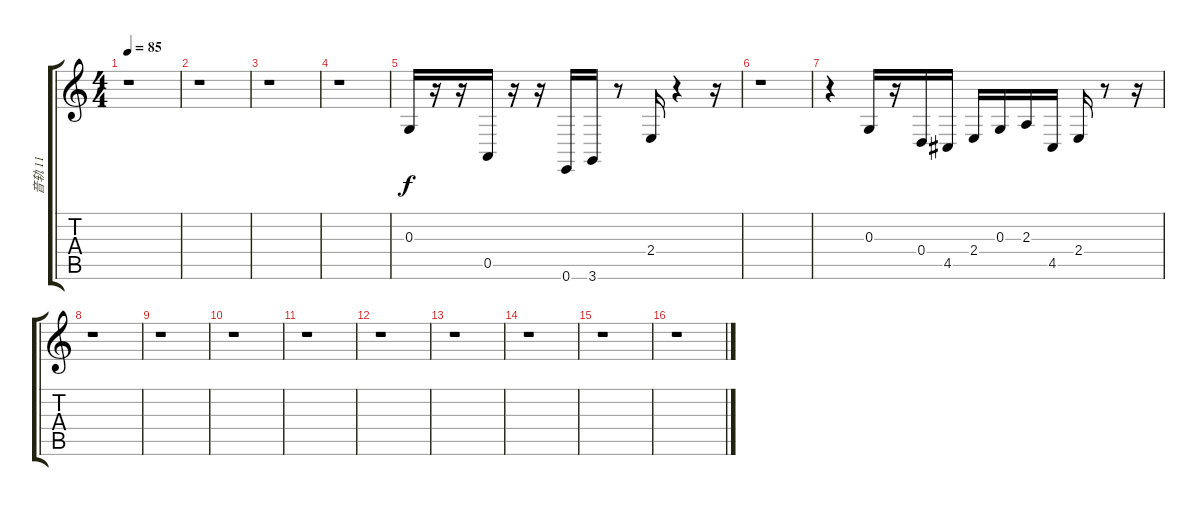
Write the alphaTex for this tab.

\track ("音轨 11" "音轨 11") {instrument baritonesax}
\staff {score tabs}
\tuning (E4 B3 G3 D3 A2 E2) {hide}
\ts (4 4)
\tempo 85
\clef g2
\ks c
r.1{dy f} |
r.1 |
r.1 |
r.1 |
0.3.16 r.16 r.16 0.5.16 r.16 r.16 0.6.16 3.6.16 r.8 2.4.16 r.4 r.16 |
r.1 |
r.4 0.3.16 r.16 0.4.16 4.5.16 2.4.16 0.3.16 2.3.16 4.5.16 2.4.16 r.8 r.16 |
r.1 |
r.1 |
r.1 |
r.1 |
r.1 |
r.1 |
r.1 |
r.1 |
r.1
